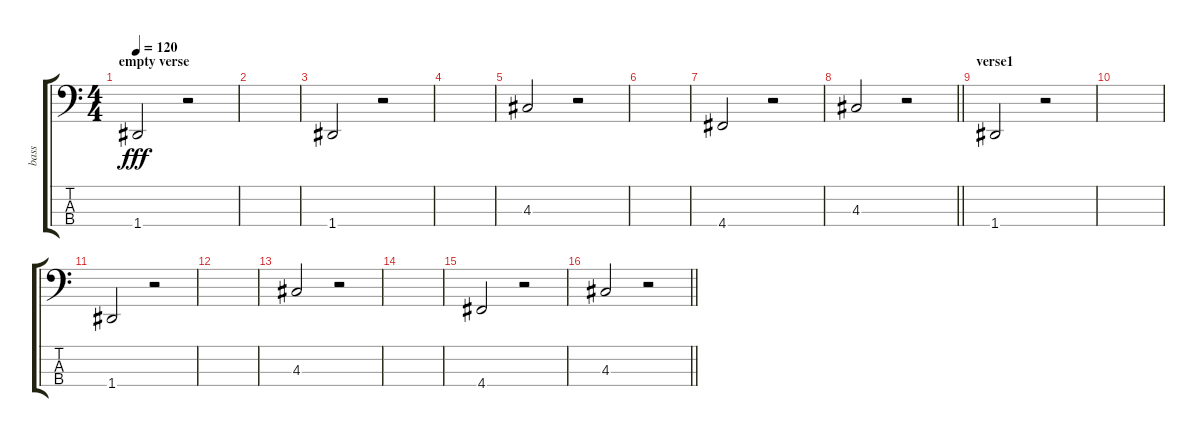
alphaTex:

\track ("bass" "bass") {instrument electricbassfinger}
\staff {score tabs}
\tuning (G2 D2 A1 D1) {hide}
\ts (4 4)
\section ("" "empty verse")
\tempo 120
\clef f4
\ks c
1.4.2{dy fff} r.2 |
|
1.4.2 r.2 |
|
4.3.2 r.2 |
|
4.4.2 r.2 |
\barLineRight lightlight
4.3.2 r.2 |
\section ("" "verse1")
1.4.2 r.2 |
|
1.4.2 r.2 |
|
4.3.2 r.2 |
|
4.4.2 r.2 |
\barLineRight lightlight
4.3.2 r.2
